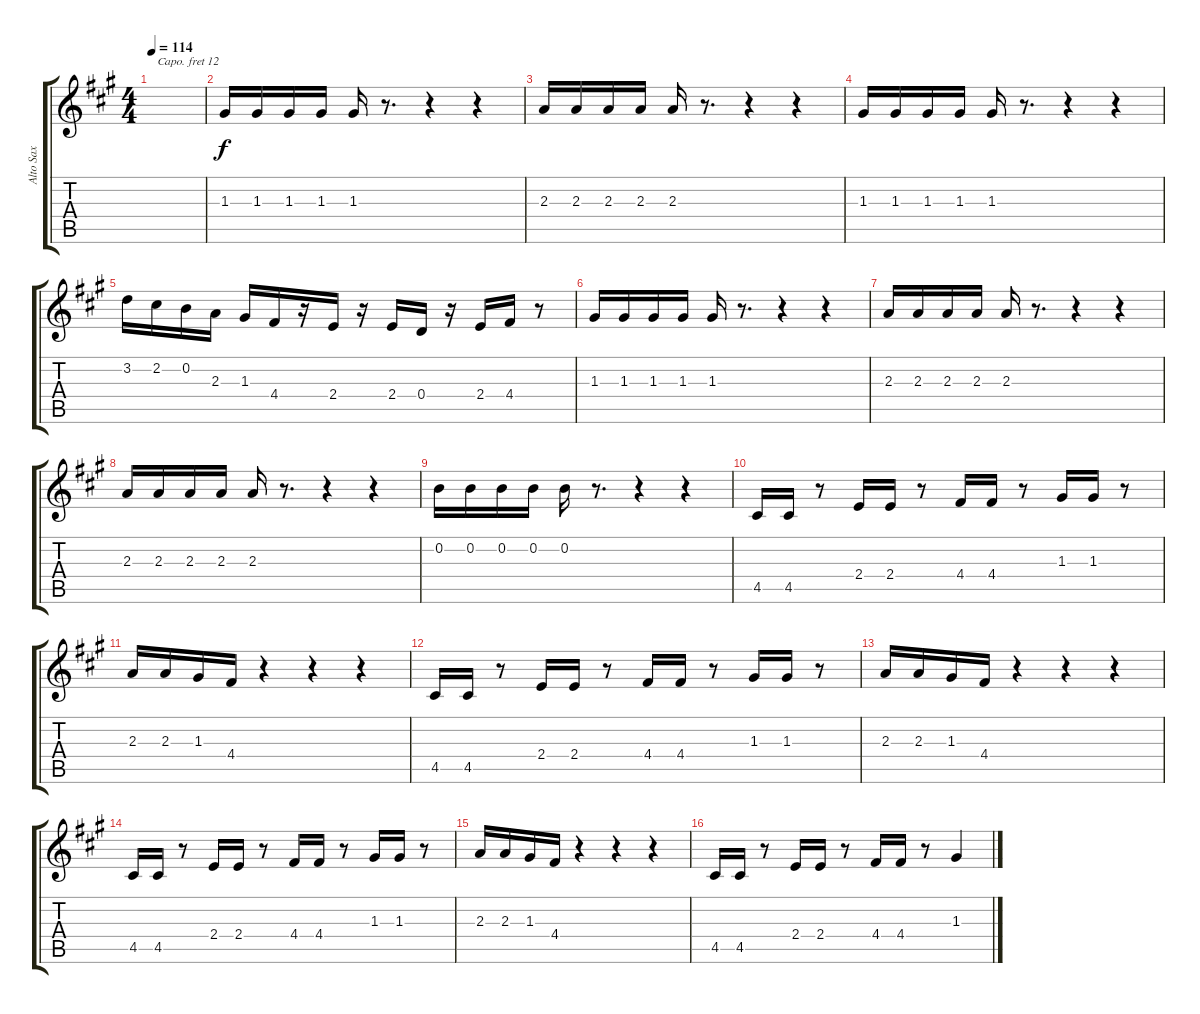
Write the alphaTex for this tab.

\track ("Alto Sax" "Alto Sax") {instrument altosax}
\staff {score tabs}
\capo 12
\tuning (E4 B3 G3 D3 A2 E2) {hide}
\ts (4 4)
\tempo 114
\clef g2
\ks a
|
1.3.16 1.3.16 1.3.16 1.3.16 1.3.16 r.8{d} r.4 r.4 |
2.3.16 2.3.16 2.3.16 2.3.16 2.3.16 r.8{d} r.4 r.4 |
1.3.16 1.3.16 1.3.16 1.3.16 1.3.16 r.8{d} r.4 r.4 |
3.2.16 2.2.16 0.2.16 2.3.16 1.3.16 4.4.16 r.16 2.4.16 r.16 2.4.16 0.4.16 r.16 2.4.16 4.4.16 r.8 |
1.3.16 1.3.16 1.3.16 1.3.16 1.3.16 r.8{d} r.4 r.4 |
2.3.16 2.3.16 2.3.16 2.3.16 2.3.16 r.8{d} r.4 r.4 |
2.3.16 2.3.16 2.3.16 2.3.16 2.3.16 r.8{d} r.4 r.4 |
0.2.16 0.2.16 0.2.16 0.2.16 0.2.16 r.8{d} r.4 r.4 |
4.5.16 4.5.16 r.8 2.4.16 2.4.16 r.8 4.4.16 4.4.16 r.8 1.3.16 1.3.16 r.8 |
2.3.16 2.3.16 1.3.16 4.4.16 r.4 r.4 r.4 |
4.5.16 4.5.16 r.8 2.4.16 2.4.16 r.8 4.4.16 4.4.16 r.8 1.3.16 1.3.16 r.8 |
2.3.16 2.3.16 1.3.16 4.4.16 r.4 r.4 r.4 |
4.5.16 4.5.16 r.8 2.4.16 2.4.16 r.8 4.4.16 4.4.16 r.8 1.3.16 1.3.16 r.8 |
2.3.16 2.3.16 1.3.16 4.4.16 r.4 r.4 r.4 |
4.5.16 4.5.16 r.8 2.4.16 2.4.16 r.8 4.4.16 4.4.16 r.8 1.3.4
